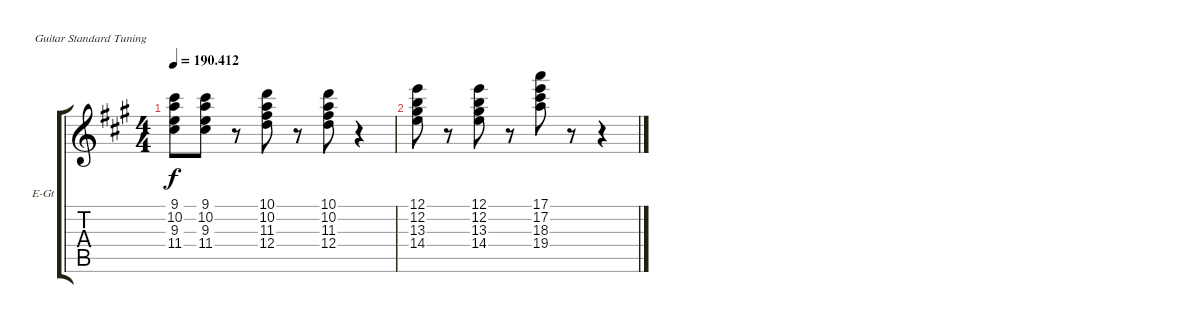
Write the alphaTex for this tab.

\defaultSystemsLayout 4
\bracketExtendMode groupsimilarinstruments
\firstSystemTrackNameOrientation horizontal
\otherSystemsTrackNameOrientation horizontal
\track ("Gtr. 2 (elec.)" "E-Gt") {instrument electricguitarclean}
\staff {score tabs}
\tuning (E4 B3 G3 D3 A2 E2)
\ts (4 4)
\tempo
190.412
\accidentals auto
\clef g2
\ottava regular
\simile none
\ks a
(11.4 9.3 10.2 9.1).8{dy f} (9.1 10.2 9.3 11.4).8 r.8 (12.4 11.3 10.2 10.1).8 r.8 (10.1 10.2 11.3 12.4).8 r.4 |
(14.4 13.3 12.2 12.1).8 r.8 (12.1 12.2 13.3 14.4).8 r.8 (19.4 18.3 17.2 17.1).8 r.8 r.4
